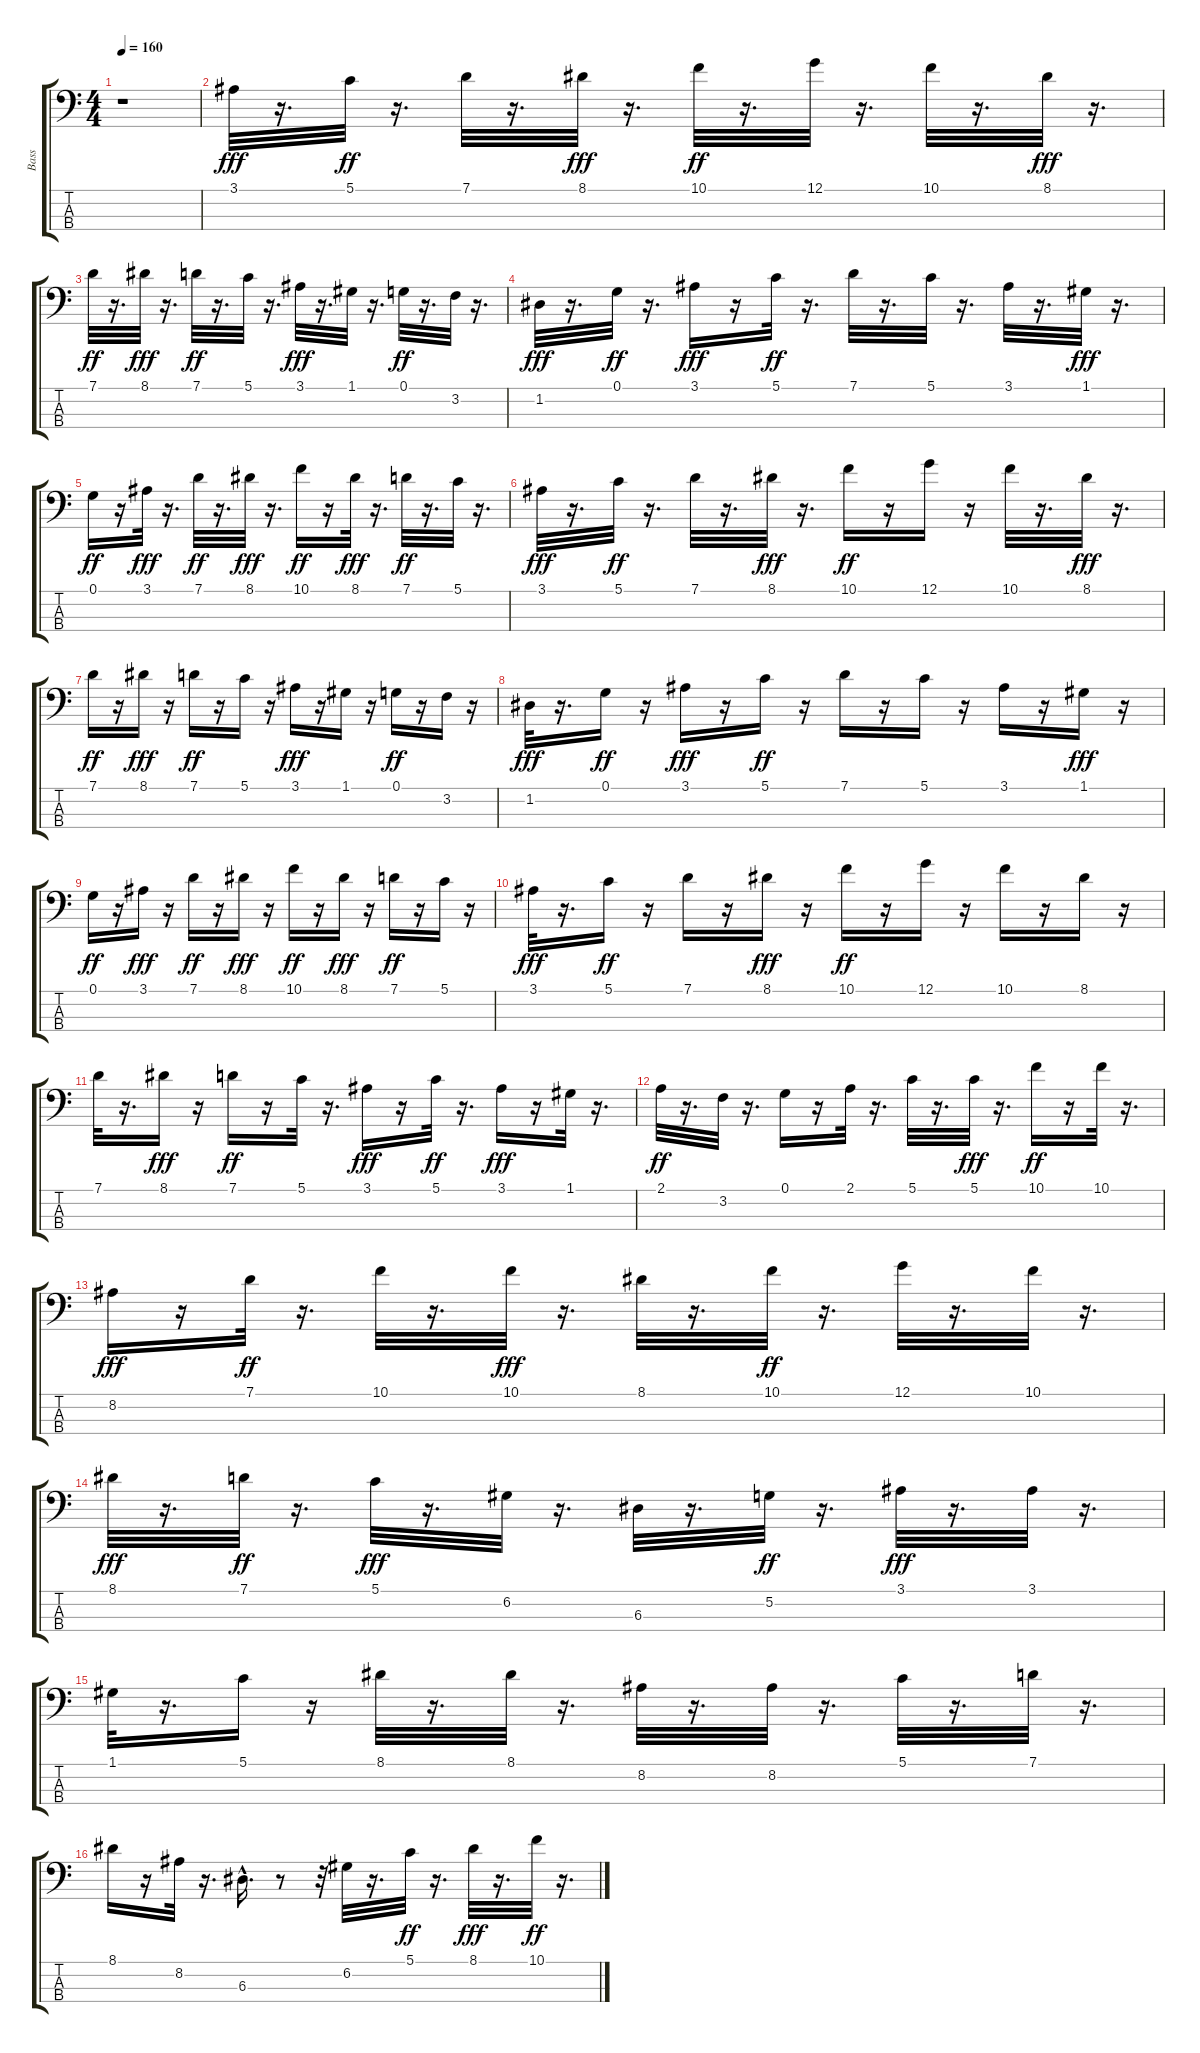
\track ("Bass" "Bass") {instrument acousticbass}
\staff {score tabs}
\tuning (G2 D2 A1 E1) {hide}
\ts (4 4)
\tempo 160
\clef f4
\ks c
r.1{dy fff instrument acousticbass} |
3.1.32 r.16{d} 5.1.32{dy ff} r.16{d} 7.1.32 r.16{d} 8.1.32{dy fff} r.16{d} 10.1.32{dy ff} r.16{d} 12.1.32 r.16{d} 10.1.32 r.16{d} 8.1.32{dy fff} r.16{d} |
7.1.32{dy ff} r.16{d} 8.1.32{dy fff} r.16{d} 7.1.32{dy ff} r.16{d} 5.1.32 r.16{d} 3.1.32{dy fff} r.16{d} 1.1.32 r.16{d} 0.1.32{dy ff} r.16{d} 3.2.32 r.16{d} |
1.2.32{dy fff} r.16{d} 0.1.32{dy ff} r.16{d} 3.1.16{dy fff} r.16 5.1.32{dy ff} r.16{d} 7.1.32 r.16{d} 5.1.32 r.16{d} 3.1.32 r.16{d} 1.1.32{dy fff} r.16{d} |
0.1.16{dy ff} r.16 3.1.32{dy fff} r.16{d} 7.1.32{dy ff} r.16{d} 8.1.32{dy fff} r.16{d} 10.1.16{dy ff} r.16 8.1.32{dy fff} r.16{d} 7.1.32{dy ff} r.16{d} 5.1.32 r.16{d} |
3.1.32{dy fff} r.16{d} 5.1.32{dy ff} r.16{d} 7.1.32 r.16{d} 8.1.32{dy fff} r.16{d} 10.1.16{dy ff} r.16 12.1.16 r.16 10.1.32 r.16{d} 8.1.32{dy fff} r.16{d} |
7.1.16{dy ff} r.16 8.1.16{dy fff} r.16 7.1.16{dy ff} r.16 5.1.16 r.16 3.1.16{dy fff} r.16 1.1.16 r.16 0.1.16{dy ff} r.16 3.2.16 r.16 |
1.2.32{dy fff} r.16{d} 0.1.16{dy ff} r.16 3.1.16{dy fff} r.16 5.1.16{dy ff} r.16 7.1.16 r.16 5.1.16 r.16 3.1.16 r.16 1.1.16{dy fff} r.16 |
0.1.16{dy ff} r.16 3.1.16{dy fff} r.16 7.1.16{dy ff} r.16 8.1.16{dy fff} r.16 10.1.16{dy ff} r.16 8.1.16{dy fff} r.16 7.1.16{dy ff} r.16 5.1.16 r.16 |
3.1.32{dy fff} r.16{d} 5.1.16{dy ff} r.16 7.1.16 r.16 8.1.16{dy fff} r.16 10.1.16{dy ff} r.16 12.1.16 r.16 10.1.16 r.16 8.1.16 r.16 |
7.1.32 r.16{d} 8.1.16{dy fff} r.16 7.1.16{dy ff} r.16 5.1.32 r.16{d} 3.1.16{dy fff} r.16 5.1.32{dy ff} r.16{d} 3.1.16{dy fff} r.16 1.1.32 r.16{d} |
2.1.32{dy ff} r.16{d} 3.2.32 r.16{d} 0.1.16 r.16 2.1.32 r.16{d} 5.1.32 r.16{d} 5.1.32{dy fff} r.16{d} 10.1.16{dy ff} r.16 10.1.32 r.16{d} |
8.2.16{dy fff} r.16 7.1.32{dy ff} r.16{d} 10.1.32 r.16{d} 10.1.32{dy fff} r.16{d} 8.1.32 r.16{d} 10.1.32{dy ff} r.16{d} 12.1.32 r.16{d} 10.1.32 r.16{d} |
8.1.32{dy fff} r.16{d} 7.1.32{dy ff} r.16{d} 5.1.32{dy fff} r.16{d} 6.2.32 r.16{d} 6.3.32 r.16{d} 5.2.32{dy ff} r.16{d} 3.1.32{dy fff} r.16{d} 3.1.32 r.16{d} |
1.1.32 r.16{d} 5.1.16 r.16 8.1.32 r.16{d} 8.1.32 r.16{d} 8.2.32 r.16{d} 8.2.32 r.16{d} 5.1.32 r.16{d} 7.1.32 r.16{d} |
8.1.16 r.16 8.2.32 r.16{d} 6.3{hac}.16{d} r.8 r.32 6.2.32 r.16{d} 5.1.32{dy ff} r.16{d} 8.1.32{dy fff} r.16{d} 10.1.32{dy ff} r.16{d}
